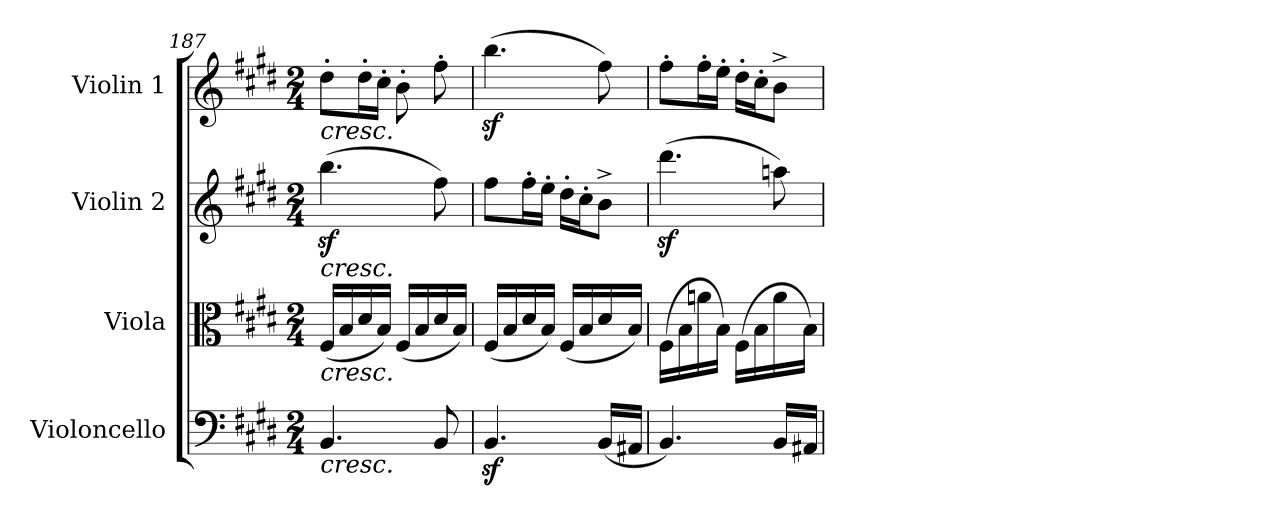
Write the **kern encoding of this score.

**kern	**kern	**kern	**kern
*part4	*part3	*part2	*part1
*staff4	*staff3	*staff2	*staff1
*I"Violoncello	*I"Viola	*I"Violin 2	*I"Violin 1
*I'Vc	*I'Vla	*I'Vln	*I'Vln
!!LO:LB:g=z
*clefF4	*clefC3	*clefG2	*clefG2
*k[f#c#g#d#]	*k[f#c#g#d#]	*k[f#c#g#d#]	*k[f#c#g#d#]
*M2/4	*M2/4	*M2/4	*M2/4
=187	=187	=187	=187
!	!	!	!LO:TX:b:i:t=cresc.
!	!	!LO:TX:b:i:t=cresc.	!
!	!LO:TX:b:i:t=cresc.	!	!
!LO:TX:b:i:t=cresc.	!	!	!
4.BB/	(16F#/LL	(4.bbz<\	8dd#'\L
.	16B/	.	.
.	16d#/	.	16dd#'\L
.	16B/JJ)	.	16cc#'\JJ
.	(16F#/LL	.	8b'\
.	16B/	.	.
8BB/	16d#/	8ff#\)	8ff#'\
.	16B/JJ)	.	.
=188	=188	=188	=188
4.BBz</	(16F#/LL	8ff#\L	(4.bbz<\
.	16B/	.	.
.	16d#/	16ff#'\L	.
.	16B/JJ)	16ee'\JJ	.
.	(16F#/LL	16dd#'\LL	.
.	16B/	16cc#'\J	.
(16BB/LL	16d#/	8b^\J	8ff#\)
16AA#X/JJ	16B/JJ)	.	.
=189	=189	=189	=189
4.BB/)	(16F#\LL	(4.ddd#z<\	8ff#'\L
.	16B\	.	.
.	16an\	.	16ff#'\L
.	16B\JJ)	.	16ee'\JJ
.	(16F#\LL	.	16dd#'\LL
.	16B\	.	16cc#'\J
16BB/LL	16a\	8aan\)	8b^\J
16AA#X/JJ	16B\JJ)	.	.
=	=	=	=
*-	*-	*-	*-
